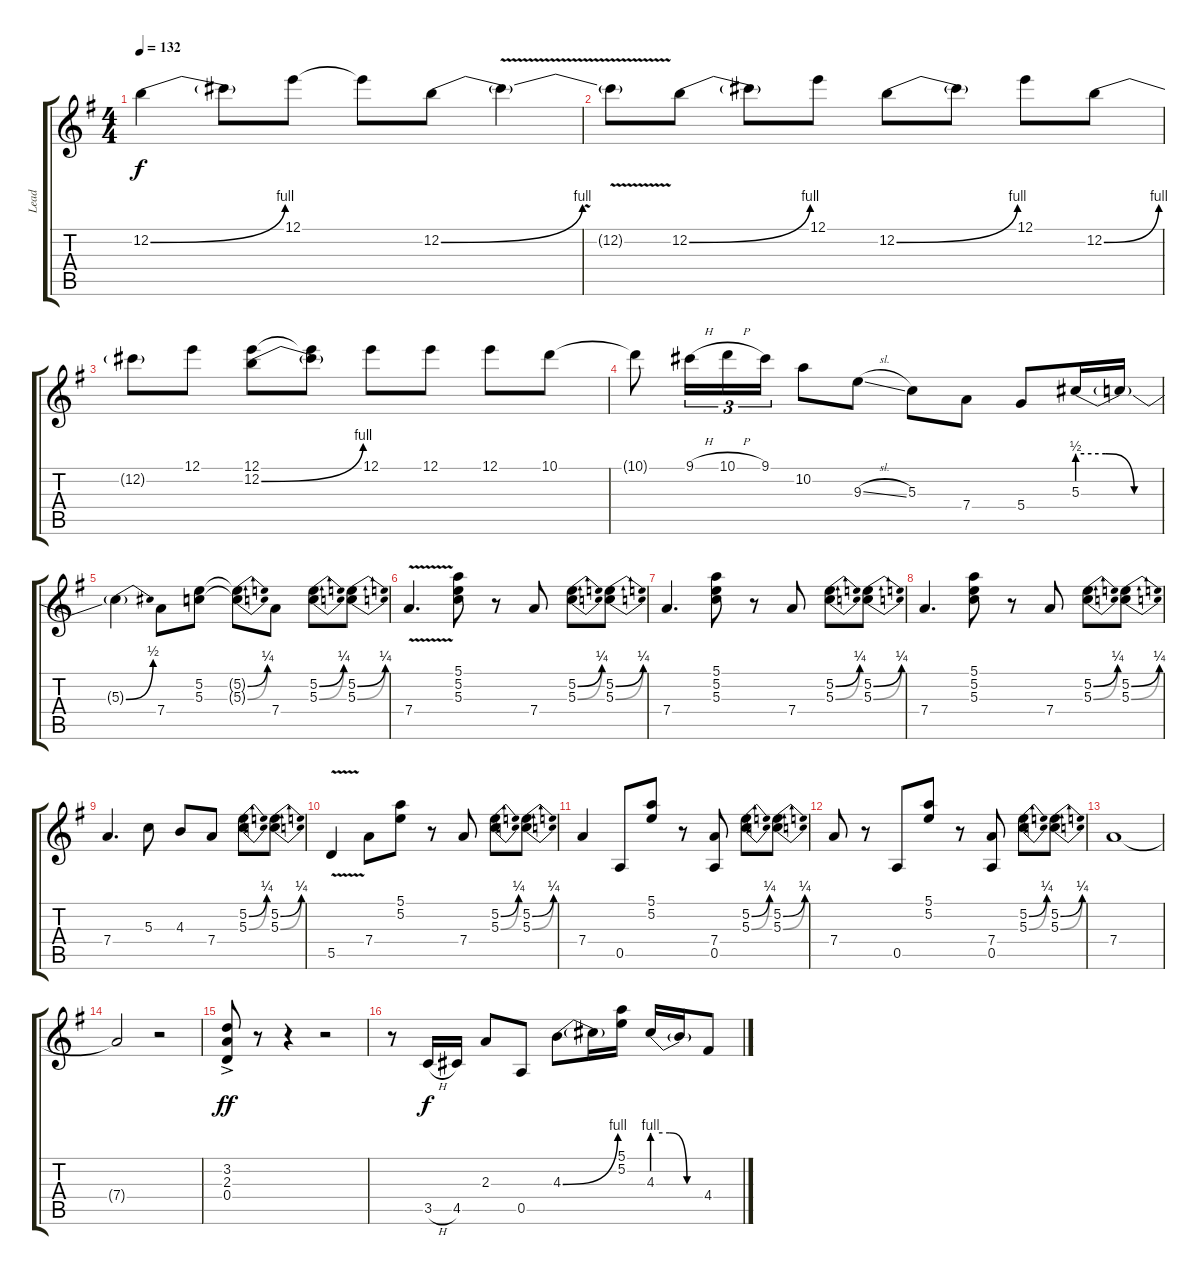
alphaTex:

\track ("Lead" "Lead") {instrument overdrivenguitar}
\staff {score tabs}
\tuning (E4 B3 G3 D3 A2 E2) {hide}
\ts (4 4)
\tempo 132
\clef g2
\ks g
12.2{be (bend 0 0 60 4)}.4{dy f} 12.2{t}.8 12.1.8 12.1{t}.8 12.2{be (bend 0 0 60 4)}.8 12.2{v t}.4 |
12.2{v t}.8 12.2{be (bend 0 0 60 4)}.8 12.2{t}.8 12.1.8 12.2{be (bend 0 0 60 4)}.8 12.2{t}.8 12.1.8 12.2{be (bend 0 0 60 4)}.8 |
12.2{t}.8 12.1.8 (12.1 12.2{be (bend 0 0 60 4)}).8 (12.1{t} 12.2{t}).8 12.1.8 12.1.8 12.1.8 10.1.8 |
10.1{t}.8 9.1{h}.16{tu (3 2)} 10.1{h}.16{tu (3 2)} 9.1.16{tu (3 2)} 10.2.8 9.3{sl}.8 5.3.8 7.4.8 5.4.8 5.3{be (custom 0 2 20 2 40 0 60 0)}.16 5.3{t}.16 |
5.3{be (bend 0 0 60 2) t}.4 7.4.8 (5.2 5.3).8 (5.2{be (bend 0 0 60 1) t} 5.3{be (bend 0 0 60 1) t}).8 7.4.8 (5.2{be (bend 0 0 60 1)} 5.3{be (bend 0 0 60 1)}).8 (5.2{be (bend 0 0 60 1)} 5.3{be (bend 0 0 60 1)}).8 |
7.4{v}.4{d} (5.1 5.2 5.3).8 r.8 7.4.8 (5.2{be (bend 0 0 60 1)} 5.3{be (bend 0 0 60 1)}).8 (5.2{be (bend 0 0 60 1)} 5.3{be (bend 0 0 60 1)}).8 |
7.4.4{d} (5.1 5.2 5.3).8 r.8 7.4.8 (5.2{be (bend 0 0 60 1)} 5.3{be (bend 0 0 60 1)}).8 (5.2{be (bend 0 0 60 1)} 5.3{be (bend 0 0 60 1)}).8 |
7.4.4{d} (5.1 5.2 5.3).8 r.8 7.4.8 (5.2{be (bend 0 0 60 1)} 5.3{be (bend 0 0 60 1)}).8 (5.2{be (bend 0 0 60 1)} 5.3{be (bend 0 0 60 1)}).8 |
7.4.4{d} 5.3.8 4.3.8 7.4.8 (5.2{be (bend 0 0 60 1)} 5.3{be (bend 0 0 60 1)}).8 (5.2{be (bend 0 0 60 1)} 5.3{be (bend 0 0 60 1)}).8 |
5.5{v}.4 7.4.8 (5.1 5.2).8 r.8 7.4.8 (5.2{be (bend 0 0 60 1)} 5.3{be (bend 0 0 60 1)}).8 (5.2{be (bend 0 0 60 1)} 5.3{be (bend 0 0 60 1)}).8 |
7.4.4 0.5.8 (5.1 5.2).8 r.8 (7.4 0.5).8 (5.2{be (bend 0 0 60 1)} 5.3{be (bend 0 0 60 1)}).8 (5.2{be (bend 0 0 60 1)} 5.3{be (bend 0 0 60 1)}).8 |
7.4.8 r.8 0.5.8 (5.1 5.2).8 r.8 (7.4 0.5).8 (5.2{be (bend 0 0 60 1)} 5.3{be (bend 0 0 60 1)}).8 (5.2{be (bend 0 0 60 1)} 5.3{be (bend 0 0 60 1)}).8 |
7.4.1 |
7.4{t}.2 r.2 |
(3.2{ac} 2.3{ac} 0.4{ac}).8{dy ff} r.8 r.4 r.2 |
r.8 3.5{h}.16{dy f} 4.5.16 2.3.8 0.5.8 4.3{be (bend 0 0 60 4)}.8 4.3{t}.16 (5.1 5.2).16 4.3{be (custom 0 4 20 4 40 0 60 0)}.16 4.3{t}.16 4.4.8
